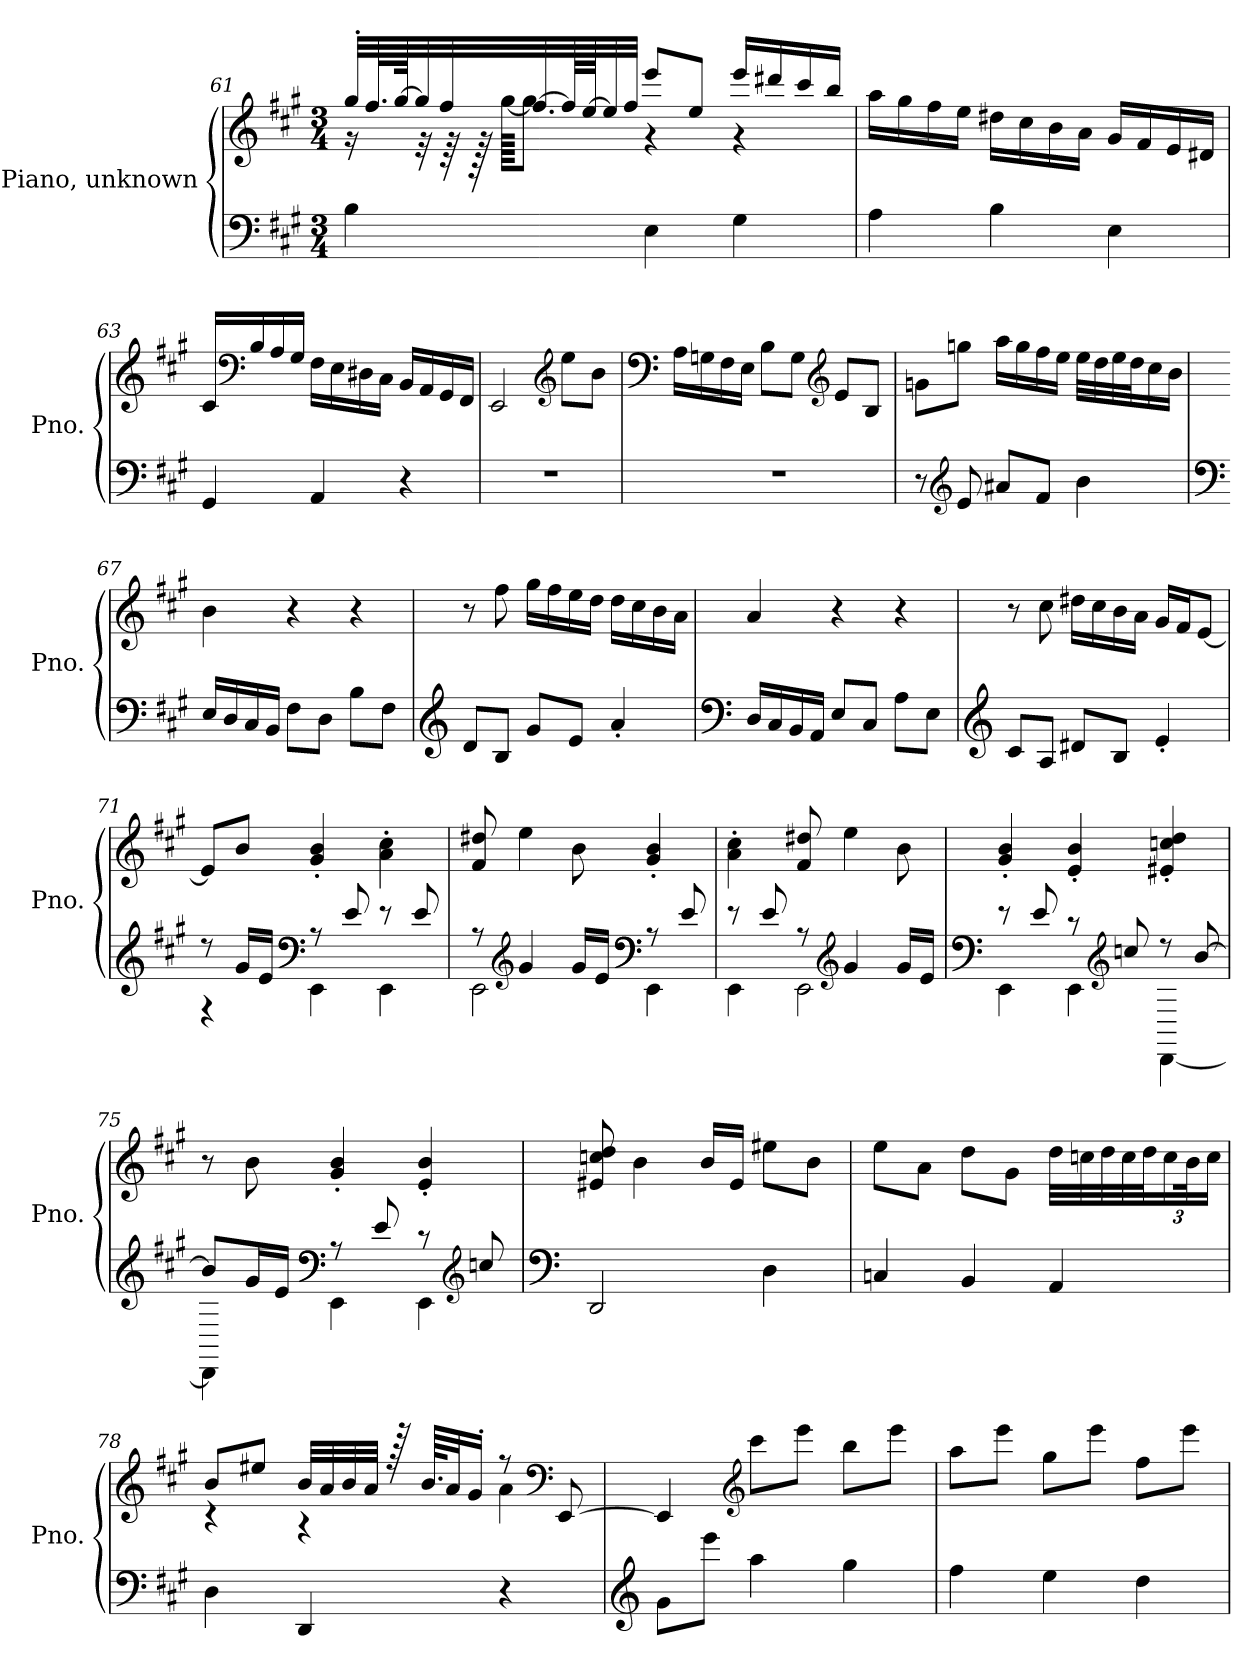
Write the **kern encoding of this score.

**kern	**kern
*part1	*part1
*staff2	*staff1
*I"Piano, unknown	*
*I'Pno.	*
!!LO:LB:g=z
*clefF4	*clefG2
*k[f#c#g#]	*k[f#c#g#]
*M3/4	*M3/4
=61	=61
*	*^
4B\	32gg#'/LLL	16r
.	64.ff#/L	.
.	[128gg#/JK	.
.	32gg#/]	32r
.	32ff#/	64r
.	.	128r
.	.	[128gg#\KKKKL
.	[32.ff#/	8gg#\J]
.	128ff#/LL]	.
.	[128ee/JJ	.
.	32ee/]	.
.	32ff#/JJJ	.
4E\	8eee/L	4r
.	8ee/J	.
4G#\	16eee/LL	4r
.	16ddd#X/	.
.	16ccc#/	.
.	16bb/JJ	.
*	*v	*v
=62	=62
4A\	16aa\LL
.	16gg#\
.	16ff#\
.	16ee\JJ
4B\	16dd#X\LL
.	16cc#\
.	16b\
.	16a\JJ
4E\	16g#/LL
.	16f#/
.	16e/
.	16d#X/JJ
!!LO:LB:g=z
=63	=63
4GG#/	16c#/LL
*	*clefF4
.	16B/
.	16A/
.	16G#/JJ
4AA/	16F#\LL
.	16E\
.	16D#X\
.	16C#\JJ
4r	16BB/LL
.	16AA/
.	16GG#/
.	16FF#/JJ
=64	=64
2.r	2EE/
*	*clefG2
.	8ee\L
.	8b\J
=65	=65
*	*clefF4
2.r	16A\LL
.	16Gn\
.	16F#\
.	16E\JJ
.	8B\L
.	8G\J
*	*clefG2
.	8e/L
.	8B/J
!!LO:LB:g=z
=66	=66
8r	8gn\L
*clefG2	*
8e/	8ggn\J
8a#X/L	16aa\LL
.	16gg\
8f#/J	16ff#\
.	16ee\JJ
4b\	32ee\LLL
.	32dd\
.	32ee\
.	32dd\J
.	16cc#\
.	16b\JJ
=67	=67
*clefF4	*
16E/LL	4b\
16D/	.
16C#/	.
16BB/JJ	.
8F#\L	4r
8D\J	.
8B\L	4r
8F#\J	.
=68	=68
*clefG2	*
8d/L	8r
8B/J	8ff#\
8g#/L	16gg#\LL
.	16ff#\
8e/J	16ee\
.	16dd\JJ
4a'/	16dd\LL
.	16cc#\
.	16b\
.	16a\JJ
!!LO:LB:g=z
=69	=69
*clefF4	*
16D/LL	4a/
16C#/	.
16BB/	.
16AA/JJ	.
8E/L	4r
8C#/J	.
8A\L	4r
8E\J	.
=70	=70
*clefG2	*
8c#/L	8r
8A/J	8cc#\
8d#X/L	16dd#X\LL
.	16cc#\
8B/J	16b\
.	16a\JJ
4e'/	16g#/LL
.	16f#/J
.	[8e/J
=71	=71
*^	*
8r	4r	8e/L]
16g#/LL	.	8b/J
16e/JJ	.	.
*clefF4	*	*
8r	4EE\	4g#/' 4b/'
8e/	.	.
8r	4EE\	4a\' 4cc#\'
8e/	.	.
=72	=72	=72
8r	2EE\	8f#/ 8dd#X/
*clefG2	*	*
4g#/	.	4ee\
16g#/LL	.	8b\
16e/JJ	.	.
*clefF4	*	*
8r	4EE\	4g#/' 4b/'
8e/	.	.
!!LO:LB:g=z
=73	=73	=73
8r	4EE\	4a\' 4cc#\'
8e/	.	.
8r	2EE\	8f#/ 8dd#X/
*clefG2	*	*
4g#/	.	4ee\
16g#/LL	.	8b\
16e/JJ	.	.
=74	=74	=74
*clefF4	*	*
8r	4EE\	4g#/' 4b/'
8e/	.	.
8r	4EE\	4e/' 4b/'
*clefG2	*	*
8ccn/	.	.
8r	[4DD\	4e#X/' 4ccn/' 4dd/'
[8b/	.	.
=75	=75	=75
8b/L]	4DD\]	8r
16g#/L	.	8b\
16e/JJ	.	.
*clefF4	*	*
8r	4EE\	4g#/' 4b/'
8e/	.	.
8r	4EE\	4e/' 4b/'
*clefG2	*	*
8ccn/	.	.
*v	*v	*
=76	=76
*clefF4	*
2DD/	8e#X/ 8ccn/ 8dd/
.	4b\
.	16b/LL
.	16e#/JJ
4D\	8ee#X\L
.	8b\J
!!LO:PB:g=z
=77	=77
4Cn/	8ee\L
.	8a\J
4BB/	8dd\L
.	8g#\J
4AA/	32dd\LLL
.	32ccn\
.	32dd\
.	32cc\
*	*Xbrackettup
.	48dd\J
.	24cc\
.	48b\K
.	24cc\JJ
=78	=78
*	*^
4D\	8b/L	4r
.	8ee#X/J	.
4DD/	32b/LLL	4r
.	32a/	.
.	32b/	.
.	32a/JJJ	.
.	128r	.
.	64.b/KLLL	.
.	32a/J	.
.	16g#'/JJ	.
4r	8r	4a\
*	*clefF4	*
.	[8EE/	.
*	*v	*v
=79	=79
*clefG2	*
8g#\L	4EE/]
8eee\J	.
*	*clefG2
4aa\	8ccc#\L
.	8eee\J
4gg#\	8bb\L
.	8eee\J
!!LO:LB:g=z
=80	=80
4ff#\	8aa\L
.	8eee\J
4ee\	8gg#\L
.	8eee\J
4dd\	8ff#\L
.	8eee\J
=	=
*-	*-
